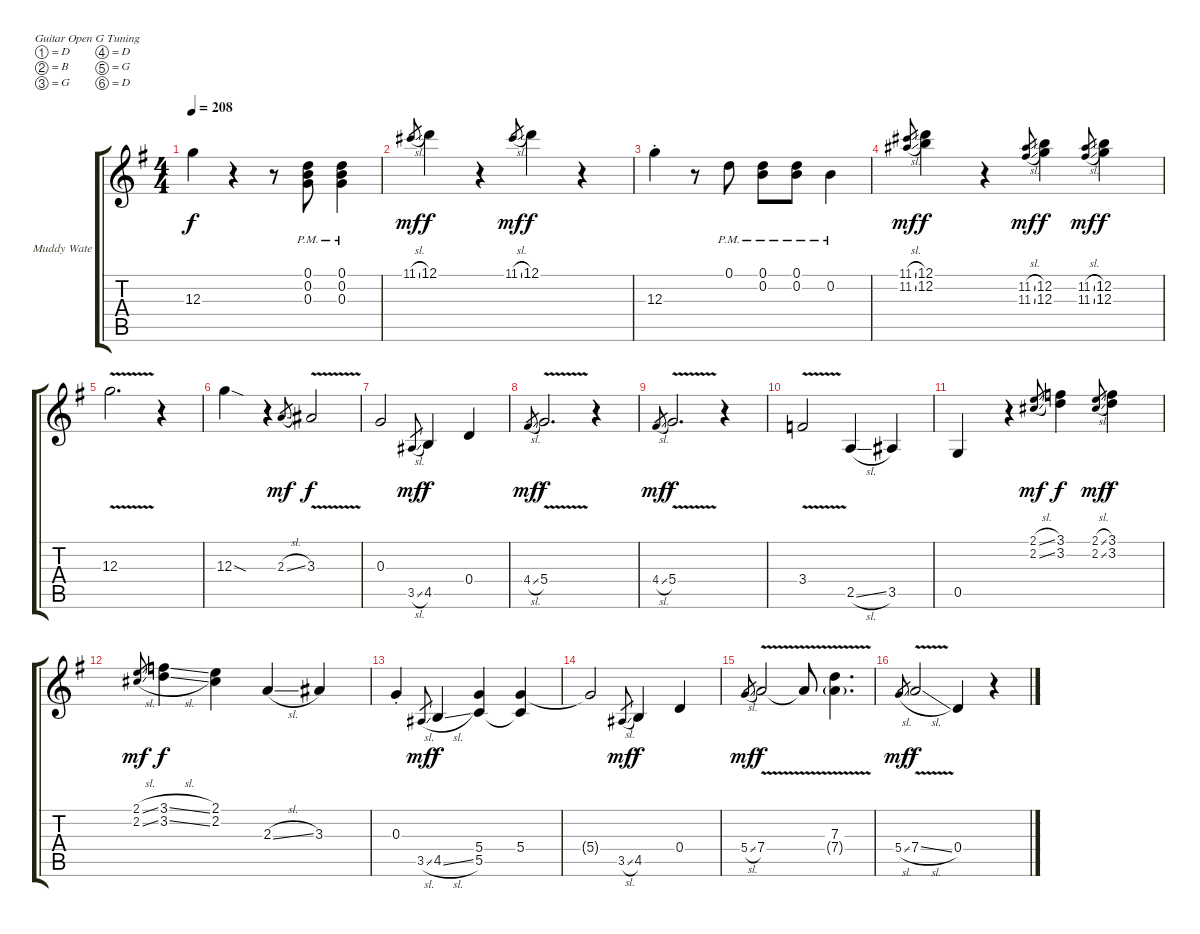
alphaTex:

\bracketExtendMode groupsimilarinstruments
\firstSystemTrackNameOrientation horizontal
\otherSystemsTrackNameOrientation horizontal
\track ("Muddy Waters" "Muddy Wate") {instrument electricguitarjazz}
\staff {score tabs}
\tuning (D4 B3 G3 D3 G2 D2)
\ts (4 4)
\tempo 208
\clef g2
\ks g
12.3.4{dy f} r.4 r.8 (0.1{pm} 0.2 0.3).8 (0.1 0.2 0.3{pm}).4 |
11.1{sl}.8{gr dy mf} 12.1.4{dy f} r.4 11.1{sl}.8{gr dy mf} 12.1.4{dy f} r.4 |
12.3{st}.4 r.8 0.1{pm}.8 (0.1 0.2{pm}).8 (0.1{pm} 0.2).8 0.2{pm}.4 |
(11.1{sl} 11.2{sl}).8{gr dy mf} (12.1 12.2).4{dy f} r.4 (11.2{sl} 11.3{sl}).8{gr dy mf} (12.2 12.3).4{dy f} (11.2{sl} 11.3{sl}).8{gr dy mf} (12.2 12.3).4{dy f} |
12.3{v}.2{d} r.4 |
12.3{sod}.4 r.4 2.3{sl}.8{gr dy mf} 3.3{v}.2{dy f} |
0.3.2 3.5{sl}.8{gr dy mf} 4.5.4{dy f} 0.4.4 |
4.4{sl}.8{gr dy mf} 5.4{v}.2{d dy f} r.4 |
4.4{sl}.8{gr dy mf} 5.4{v}.2{d dy f} r.4 |
3.4{v}.2 2.5{sl}.4 3.5.4 |
0.5.4 r.4 (2.1{sl} 2.2{sl}).8{gr dy mf} (3.1 3.2).4{dy f} (2.1{sl} 2.2{sl}).8{gr dy mf} (3.1 3.2).4{dy f} |
(2.1{sl} 2.2{sl}).8{gr dy mf} (3.1{sl} 3.2{sl}).4{dy f} (2.1 2.2).4 2.3{sl}.4 3.3.4 |
0.3{st}.4 3.5{sl}.8{gr dy mf} 4.5{sl}.4{dy f} (5.4 5.5).4 (5.4 5.5{t}).4 |
5.4{t}.2 3.5{sl}.8{gr dy mf} 4.5.4{dy f} 0.4.4 |
5.4{sl}.8{gr dy mf} 7.4{v}.2{dy f} 7.4{v t}.8 (7.3{v} 7.4{g}).4{d} |
5.4{sl}.8{gr dy mf} 7.4{v sl}.2{dy f} 0.4.4 r.4
